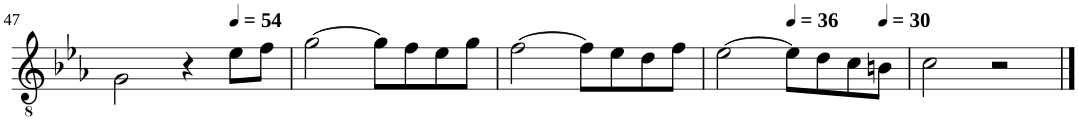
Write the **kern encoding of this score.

**kern
*part1
*staff1
*I"Ténor
*I'T.
!!LO:PB:g=z
*clefGv2
*k[b-e-a-]
*E-:
*M4/4
*met(c)
=47
2G\
4r
*MM54
8e-\L
8f\J
=48
[2g\
8g\L]
8f\
8e-\
8g\J
=49
[2f\
8f\L]
8e-\
8d\
8f\J
=50
[2e-\
*MM36
8e-\L]
8d\
8c\
*MM30
8Bn\J
=51
2c\
2r
==
*-
